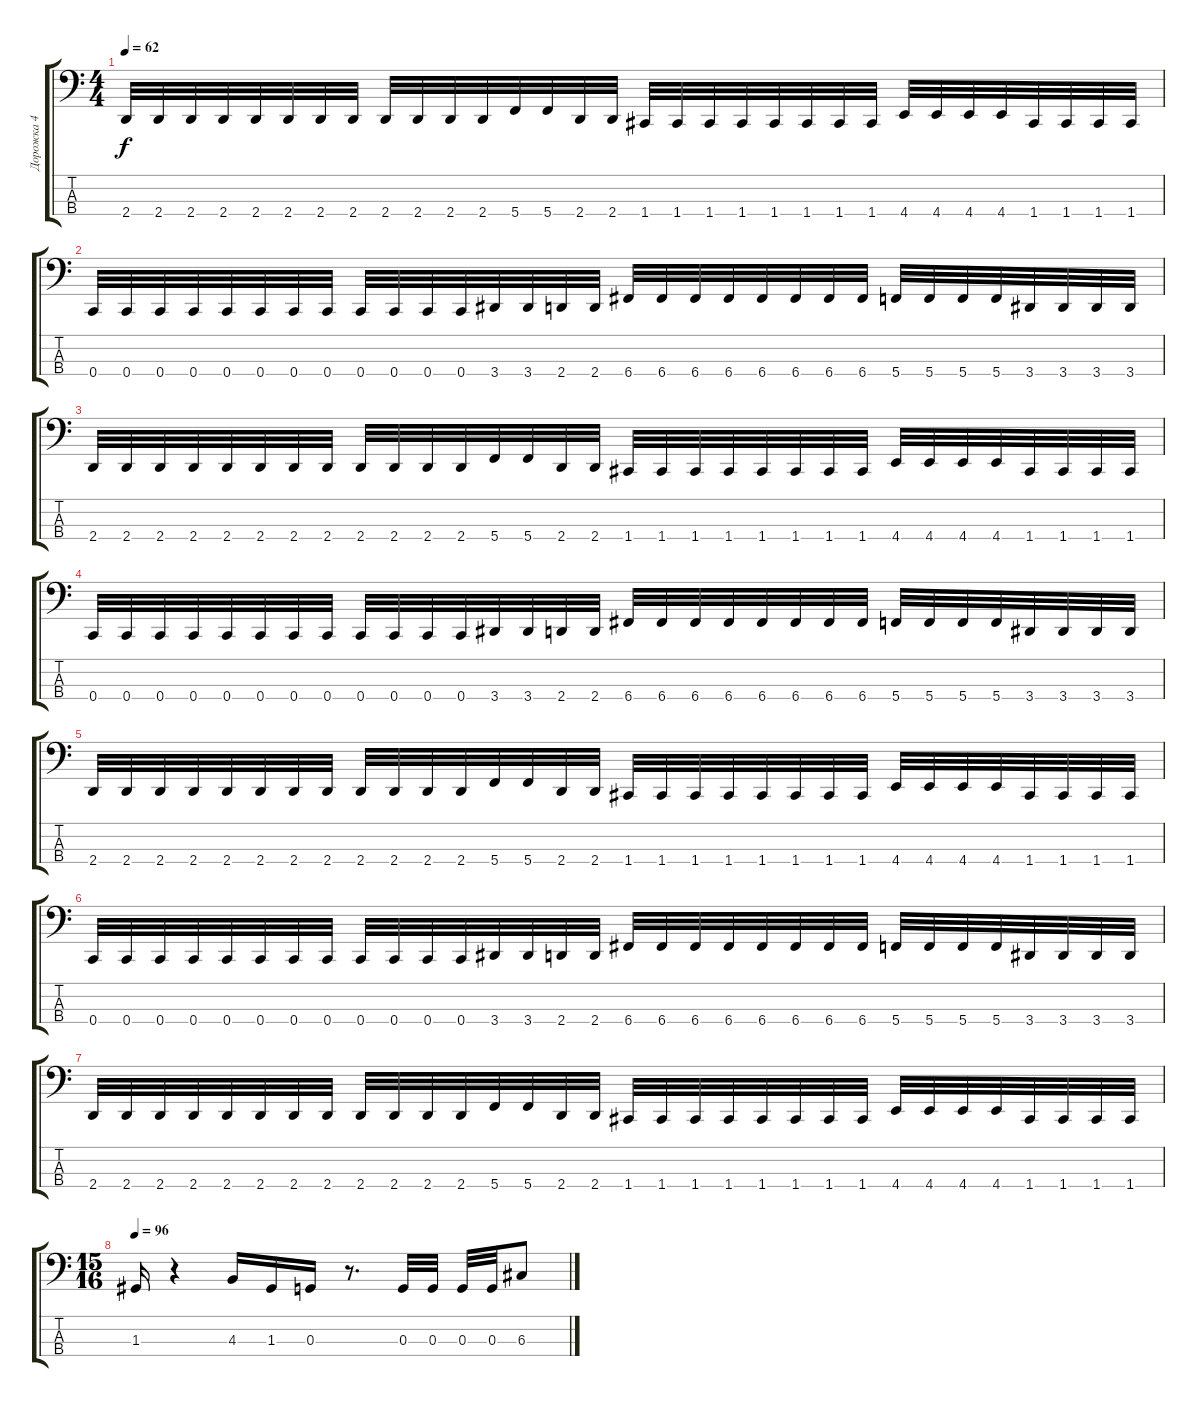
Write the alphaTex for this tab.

\track ("Дорожка 4" "Дорожка 4") {instrument electricbasspick}
\staff {score tabs}
\tuning (F2 C2 G1 C1) {hide}
\ts (4 4)
\tempo 62
\clef f4
\ks c
2.4.32{dy f} 2.4.32 2.4.32 2.4.32 2.4.32 2.4.32 2.4.32 2.4.32 2.4.32 2.4.32 2.4.32 2.4.32 5.4.32 5.4.32 2.4.32 2.4.32 1.4.32 1.4.32 1.4.32 1.4.32 1.4.32 1.4.32 1.4.32 1.4.32 4.4.32 4.4.32 4.4.32 4.4.32 1.4.32 1.4.32 1.4.32 1.4.32 |
0.4.32 0.4.32 0.4.32 0.4.32 0.4.32 0.4.32 0.4.32 0.4.32 0.4.32 0.4.32 0.4.32 0.4.32 3.4.32 3.4.32 2.4.32 2.4.32 6.4.32 6.4.32 6.4.32 6.4.32 6.4.32 6.4.32 6.4.32 6.4.32 5.4.32 5.4.32 5.4.32 5.4.32 3.4.32 3.4.32 3.4.32 3.4.32 |
2.4.32 2.4.32 2.4.32 2.4.32 2.4.32 2.4.32 2.4.32 2.4.32 2.4.32 2.4.32 2.4.32 2.4.32 5.4.32 5.4.32 2.4.32 2.4.32 1.4.32 1.4.32 1.4.32 1.4.32 1.4.32 1.4.32 1.4.32 1.4.32 4.4.32 4.4.32 4.4.32 4.4.32 1.4.32 1.4.32 1.4.32 1.4.32 |
0.4.32 0.4.32 0.4.32 0.4.32 0.4.32 0.4.32 0.4.32 0.4.32 0.4.32 0.4.32 0.4.32 0.4.32 3.4.32 3.4.32 2.4.32 2.4.32 6.4.32 6.4.32 6.4.32 6.4.32 6.4.32 6.4.32 6.4.32 6.4.32 5.4.32 5.4.32 5.4.32 5.4.32 3.4.32 3.4.32 3.4.32 3.4.32 |
2.4.32 2.4.32 2.4.32 2.4.32 2.4.32 2.4.32 2.4.32 2.4.32 2.4.32 2.4.32 2.4.32 2.4.32 5.4.32 5.4.32 2.4.32 2.4.32 1.4.32 1.4.32 1.4.32 1.4.32 1.4.32 1.4.32 1.4.32 1.4.32 4.4.32 4.4.32 4.4.32 4.4.32 1.4.32 1.4.32 1.4.32 1.4.32 |
0.4.32 0.4.32 0.4.32 0.4.32 0.4.32 0.4.32 0.4.32 0.4.32 0.4.32 0.4.32 0.4.32 0.4.32 3.4.32 3.4.32 2.4.32 2.4.32 6.4.32 6.4.32 6.4.32 6.4.32 6.4.32 6.4.32 6.4.32 6.4.32 5.4.32 5.4.32 5.4.32 5.4.32 3.4.32 3.4.32 3.4.32 3.4.32 |
2.4.32 2.4.32 2.4.32 2.4.32 2.4.32 2.4.32 2.4.32 2.4.32 2.4.32 2.4.32 2.4.32 2.4.32 5.4.32 5.4.32 2.4.32 2.4.32 1.4.32 1.4.32 1.4.32 1.4.32 1.4.32 1.4.32 1.4.32 1.4.32 4.4.32 4.4.32 4.4.32 4.4.32 1.4.32 1.4.32 1.4.32 1.4.32 |
\ts (15 16)
\tempo 96
1.3.16 r.4 4.3.16 1.3.16 0.3.16 r.8{d} 0.3.32 0.3.32 0.3.32 0.3.32 6.3{ss}.8
